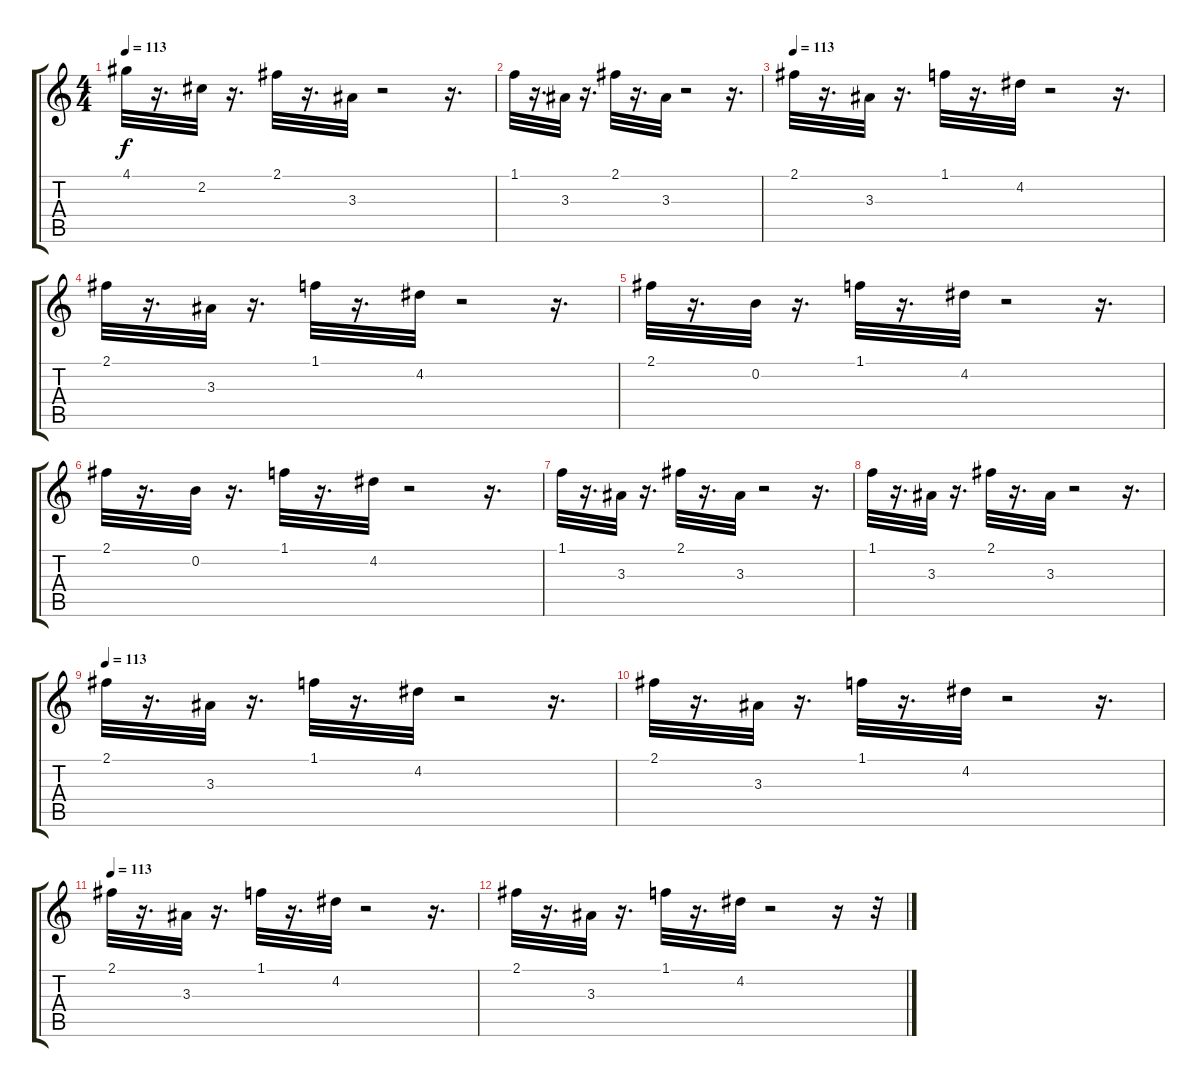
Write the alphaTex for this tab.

\track "" {instrument electricbassfinger}
\staff {score tabs}
\tuning (E4 B3 G3 D3 A2 E2) {hide}
\ts (4 4)
\tempo 113
\clef g2
\ks c
4.1.32{dy f} r.16{d} 2.2.32 r.16{d} 2.1.32 r.16{d} 3.3.32 r.2 r.16{d} |
1.1.32 r.16{d} 3.3.32 r.16{d} 2.1.32 r.16{d} 3.3.32 r.2 r.16{d} |
\tempo 113
2.1.32 r.16{d} 3.3.32 r.16{d} 1.1.32 r.16{d} 4.2.32 r.2 r.16{d} |
2.1.32 r.16{d} 3.3.32 r.16{d} 1.1.32 r.16{d} 4.2.32 r.2 r.16{d} |
2.1.32 r.16{d} 0.2.32 r.16{d} 1.1.32 r.16{d} 4.2.32 r.2 r.16{d} |
2.1.32 r.16{d} 0.2.32 r.16{d} 1.1.32 r.16{d} 4.2.32 r.2 r.16{d} |
1.1.32 r.16{d} 3.3.32 r.16{d} 2.1.32 r.16{d} 3.3.32 r.2 r.16{d} |
1.1.32 r.16{d} 3.3.32 r.16{d} 2.1.32 r.16{d} 3.3.32 r.2 r.16{d} |
\tempo 113
2.1.32 r.16{d} 3.3.32 r.16{d} 1.1.32 r.16{d} 4.2.32 r.2 r.16{d} |
2.1.32 r.16{d} 3.3.32 r.16{d} 1.1.32 r.16{d} 4.2.32 r.2 r.16{d} |
\tempo 113
2.1.32 r.16{d} 3.3.32 r.16{d} 1.1.32 r.16{d} 4.2.32 r.2 r.16{d} |
2.1.32 r.16{d} 3.3.32 r.16{d} 1.1.32 r.16{d} 4.2.32 r.2 r.16 r.32
